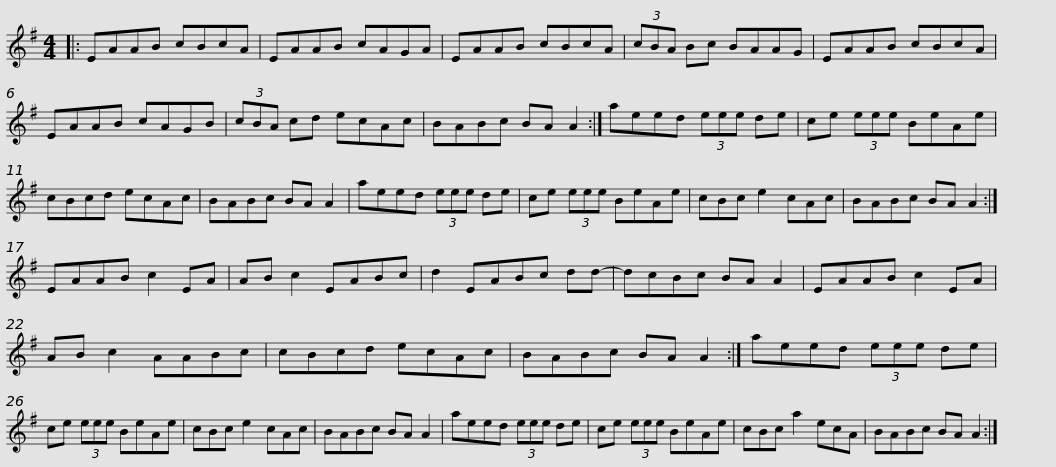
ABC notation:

X:1
L:1/8
M:4/4
I:linebreak $
K:G
V:1 treble
V:1
|: EAAB cBcA | EAAB cAGA | EAAB cBcA | (3cBA Bc BAAG | EAAB cBcA |$ %5
 EAAB cAGB | (3cBA cd ecAc | BABc BA A2 :| aeed (3eee de | ce (3eee BeAe |$ %10
 cBcd ecAc | BABc BA A2 | aeed (3eee de | ce (3eee BeAe | cBc e2 cAc |$ %15
 BABc BA A2 :| EAAB c2 EA | AB c2 EABc | d2 EABc dd- | dcBc BA A2 | %20
 EAAB c2 EA |$ AB c2 AABc | cBcd ecAc | BABc BA A2 :| aeed (3eee de | %25
 ce (3eee BeAe |$ cBc e2 cAc | BABc BA A2 | aeed (3eee de | ce (3eee BeAe | %30
 cBc a2 ecA | BABc BA A2 :| %32
